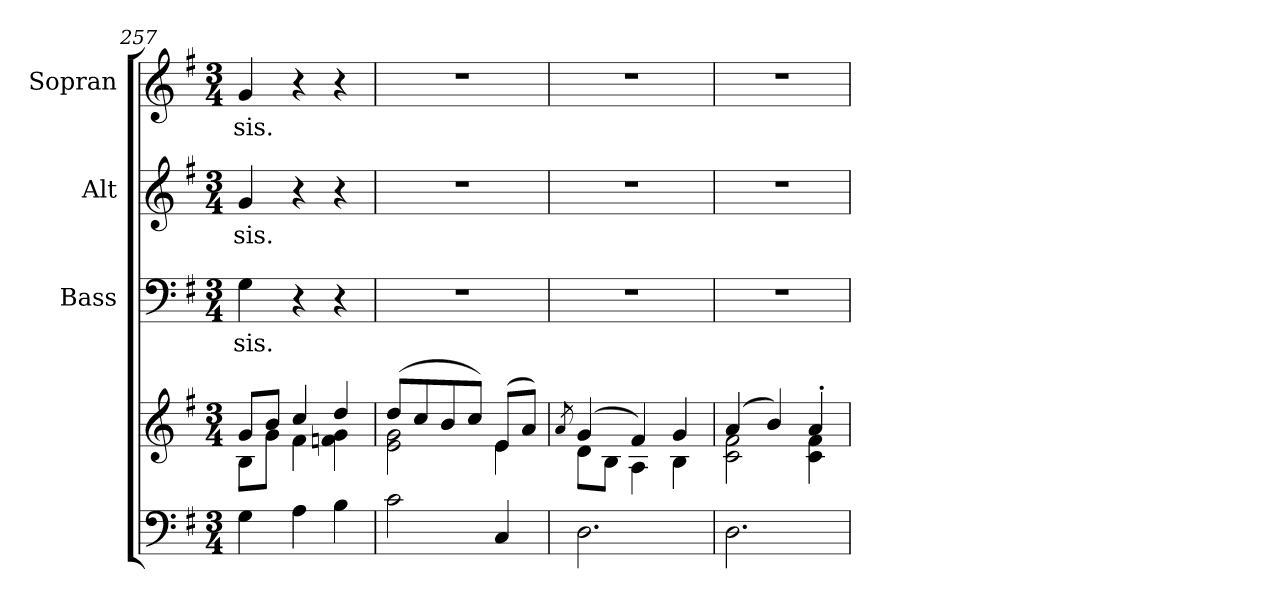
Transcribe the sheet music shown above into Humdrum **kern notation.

**kern	**kern	**kern	**text	**kern	**text	**kern	**text
*part4	*part4	*part3	*part3	*part2	*part2	*part1	*part1
*staff5	*staff4	*staff3	*staff3	*staff2	*staff2	*staff1	*staff1
*	*	*I"Bass	*	*I"Alt	*	*I"Sopran	*
*	*	*I'B.	*	*I'A.	*	*I'S.	*
*clefF4	*clefG2	*clefF4	*	*clefG2	*	*clefG2	*
*k[f#]	*k[f#]	*k[f#]	*	*k[f#]	*	*k[f#]	*
*G:	*G:	*G:	*	*G:	*	*G:	*
*M3/4	*M3/4	*M3/4	*	*M3/4	*	*M3/4	*
=257	=257	=257	=257	=257	=257	=257	=257
*	*^	*	*	*	*	*	*
!	!	!	!	!LO:LY:b	!	!LO:LY:b	!	!LO:LY:b
4G\	8g/L	8B\L	4G\	-sis.	4g/	-sis.	4g/	-sis.
.	8b/J	8g\J	.	.	.	.	.	.
4A\	4cc/	4f#\	4r	.	4r	.	4r	.
4B\	4dd/	4fn\ 4g\	4r	.	4r	.	4r	.
=258	=258	=258	=258	=258	=258	=258	=258	=258
2c\	(>8dd/L	2e\ 2g\	2.r	.	2.r	.	2.r	.
.	8cc/	.	.	.	.	.	.	.
.	8b/	.	.	.	.	.	.	.
.	8cc/J)	.	.	.	.	.	.	.
4C/	(>8e/L	4e\	.	.	.	.	.	.
.	8a/J)	.	.	.	.	.	.	.
=259	=259	=259	=259	=259	=259	=259	=259	=259
.	8qa/	.	.	.	.	.	.	.
2.D\	(4g/	8d\L	2.r	.	2.r	.	2.r	.
.	.	8B\J	.	.	.	.	.	.
.	4f#/)	4A\	.	.	.	.	.	.
.	4g/	4B\	.	.	.	.	.	.
=260	=260	=260	=260	=260	=260	=260	=260	=260
2.D\	(4a/	2c\ 2f#\	2.r	.	2.r	.	2.r	.
.	4b/)	.	.	.	.	.	.	.
.	4a'>/	4c\ 4f#\	.	.	.	.	.	.
*	*v	*v	*	*	*	*	*	*
=	=	=	=	=	=	=	=
*-	*-	*-	*-	*-	*-	*-	*-
